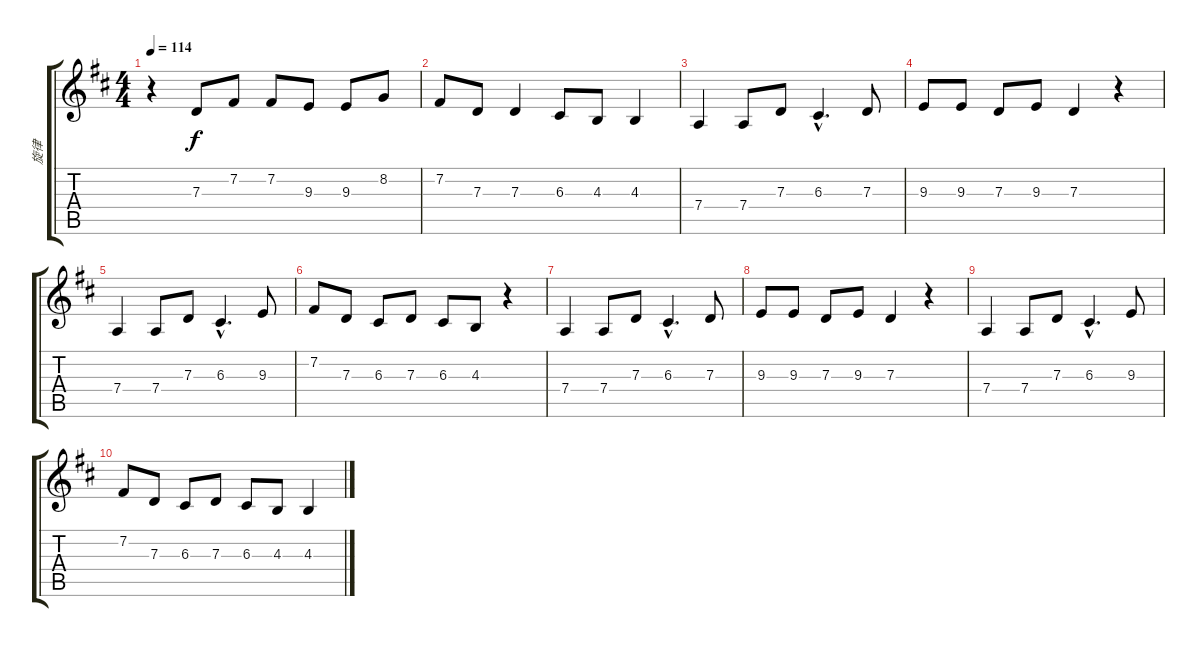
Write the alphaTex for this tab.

\track ("旋律" "旋律") {instrument pad1newage}
\staff {score tabs}
\tuning (E4 B3 G3 D3 A2 E2) {hide}
\ts (4 4)
\tempo 114
\clef g2
\ks d
r.4{dy f} 7.3.8 7.2.8 7.2.8 9.3.8 9.3.8 8.2.8 |
7.2.8 7.3.8 7.3.4 6.3.8 4.3.8 4.3.4 |
7.4.4 7.4.8 7.3.8 6.3{hac}.4{d} 7.3.8 |
9.3.8 9.3.8 7.3.8 9.3.8 7.3.4 r.4 |
7.4.4 7.4.8 7.3.8 6.3{hac}.4{d} 9.3.8 |
7.2.8 7.3.8 6.3.8 7.3.8 6.3.8 4.3.8 r.4 |
7.4.4 7.4.8 7.3.8 6.3{hac}.4{d} 7.3.8 |
9.3.8 9.3.8 7.3.8 9.3.8 7.3.4 r.4 |
7.4.4 7.4.8 7.3.8 6.3{hac}.4{d} 9.3.8 |
7.2.8 7.3.8 6.3.8 7.3.8 6.3.8 4.3.8 4.3.4
